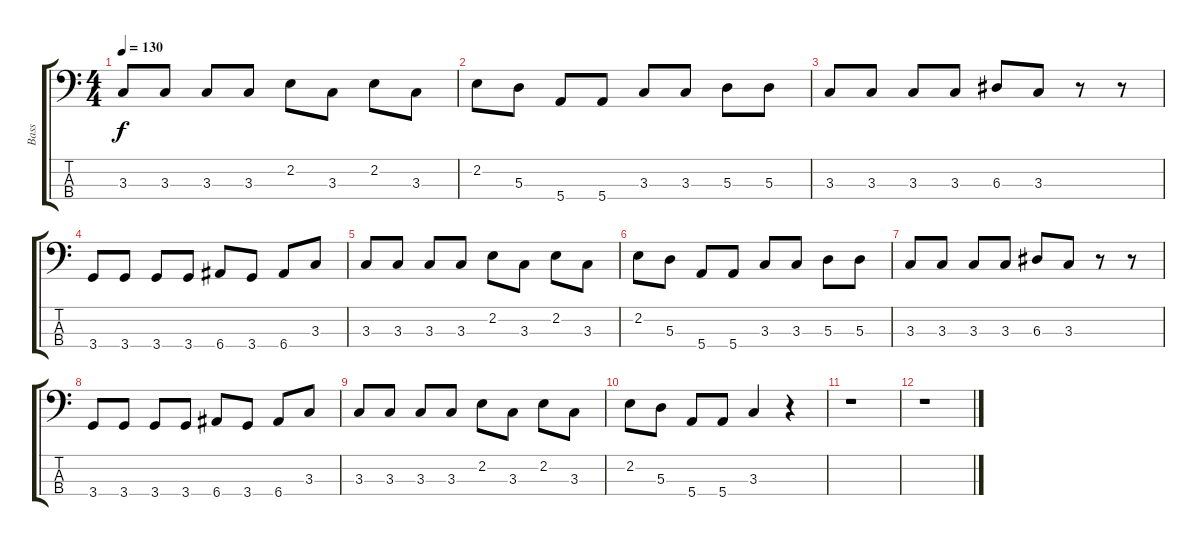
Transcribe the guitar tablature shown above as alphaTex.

\track ("Bass" "Bass") {instrument electricbassfinger}
\staff {score tabs}
\tuning (G2 D2 A1 E1) {hide}
\ts (4 4)
\tempo 130
\clef f4
\ks c
3.3.8{dy f} 3.3.8 3.3.8 3.3.8 2.2.8 3.3.8 2.2.8 3.3.8 |
2.2.8 5.3.8 5.4.8 5.4.8 3.3.8 3.3.8 5.3.8 5.3.8 |
3.3.8 3.3.8 3.3.8 3.3.8 6.3.8 3.3.8 r.8 r.8 |
3.4.8 3.4.8 3.4.8 3.4.8 6.4.8 3.4.8 6.4.8 3.3.8 |
3.3.8 3.3.8 3.3.8 3.3.8 2.2.8 3.3.8 2.2.8 3.3.8 |
2.2.8 5.3.8 5.4.8 5.4.8 3.3.8 3.3.8 5.3.8 5.3.8 |
3.3.8 3.3.8 3.3.8 3.3.8 6.3.8 3.3.8 r.8 r.8 |
3.4.8 3.4.8 3.4.8 3.4.8 6.4.8 3.4.8 6.4.8 3.3.8 |
3.3.8 3.3.8 3.3.8 3.3.8 2.2.8 3.3.8 2.2.8 3.3.8 |
2.2.8 5.3.8 5.4.8 5.4.8 3.3.4 r.4 |
r.1 |
r.1
